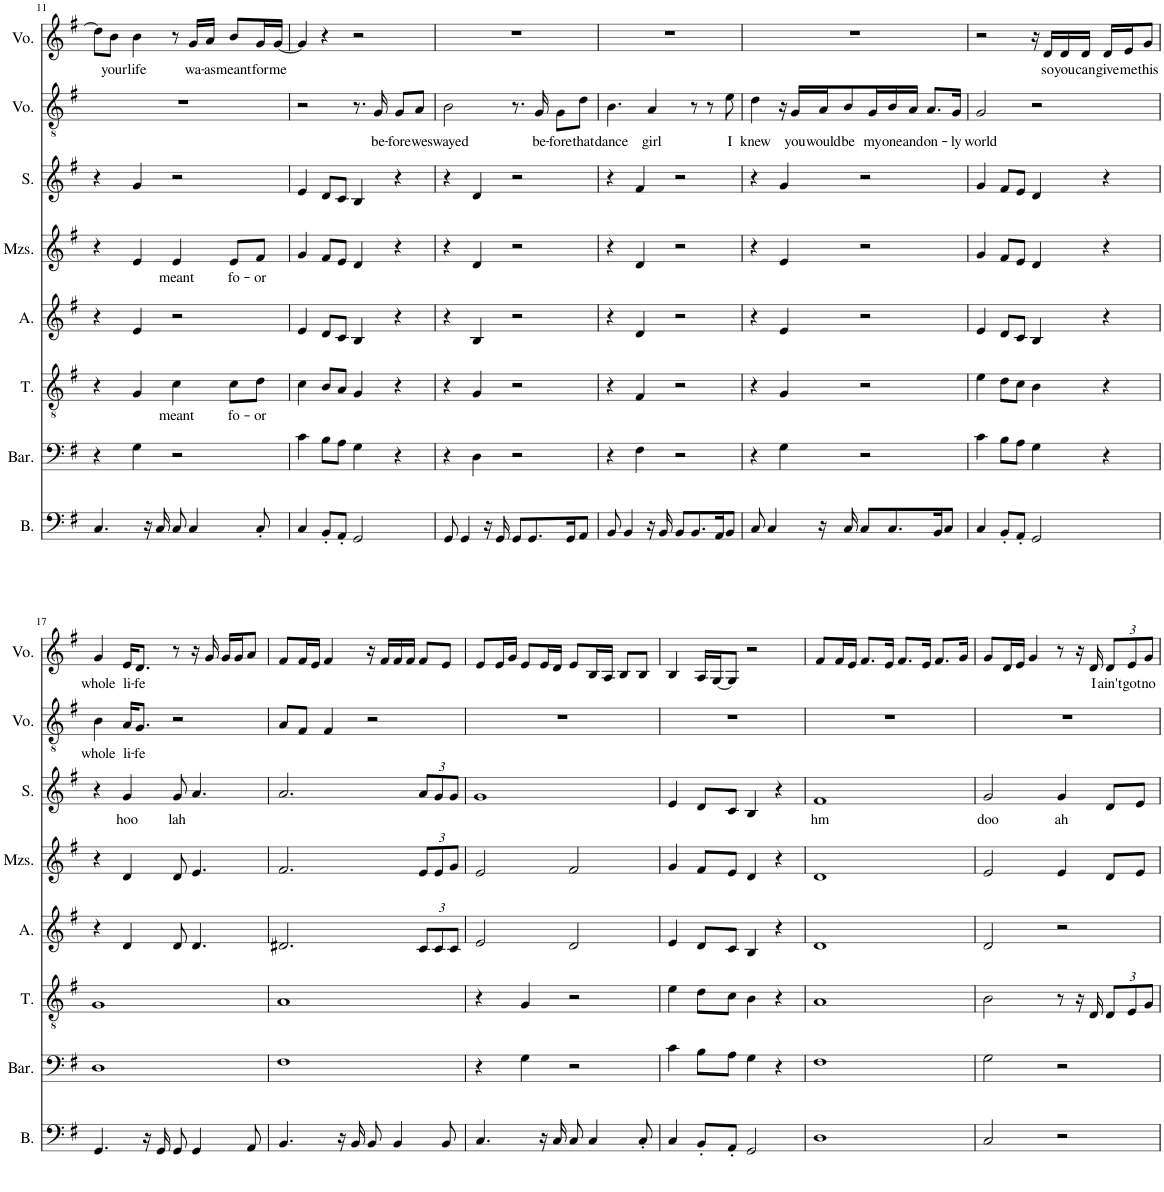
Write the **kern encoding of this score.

**kern	**kern	**kern	**text	**kern	**kern	**text	**kern	**text	**kern	**text	**kern	**text
*part8	*part7	*part6	*part6	*part5	*part4	*part4	*part3	*part3	*part2	*part2	*part1	*part1
*staff8	*staff7	*staff6	*staff6	*staff5	*staff4	*staff4	*staff3	*staff3	*staff2	*staff2	*staff1	*staff1
*I"Bass	*I"Baritone	*I"Tenor	*	*I"Alto	*I"Mezzo-soprano	*	*I"Soprano	*	*I"Voice	*	*I"Voice	*
*I'B.	*I'Bar.	*I'T.	*	*I'A.	*I'Mzs.	*	*I'S.	*	*I'Vo.	*	*I'Vo.	*
!!LO:PB:g=z
*clefF4	*clefF4	*clefGv2	*	*clefG2	*clefG2	*	*clefG2	*	*clefGv2	*	*clefG2	*
*k[f#]	*k[f#]	*k[f#]	*	*k[f#]	*k[f#]	*	*k[f#]	*	*k[f#]	*	*k[f#]	*
*M4/4	*M4/4	*M4/4	*	*M4/4	*M4/4	*	*M4/4	*	*M4/4	*	*M4/4	*
=11	=11	=11	=11	=11	=11	=11	=11	=11	=11	=11	=11	=11
4.C/	4r	4r	.	4r	4r	.	4r	.	1r	.	8dd\L]	.
!	!	!	!	!	!	!	!	!	!	!	!	!LO:LY:b
.	.	.	.	.	.	.	.	.	.	.	8b\J	your
!	!	!	!	!	!	!	!	!	!	!	!	!LO:LY:b
.	4G\	4G/	.	4e/	4e/	.	4g/	.	.	.	4b\	life
16r	.	.	.	.	.	.	.	.	.	.	.	.
16C/	.	.	.	.	.	.	.	.	.	.	.	.
!	!	!	!LO:LY:b	!	!	!LO:LY:b	!	!	!	!	!	!
8C/	2r	4c\	meant	2r	4e/	meant	2r	.	.	.	8r	.
!	!	!	!	!	!	!	!	!	!	!	!	!LO:LY:b
4C/	.	.	.	.	.	.	.	.	.	.	16g/LL	wa-
!	!	!	!	!	!	!	!	!	!	!	!	!LO:LY:b
.	.	.	.	.	.	.	.	.	.	.	16a/JJ	-as
!	!	!	!LO:LY:b	!	!	!LO:LY:b	!	!	!	!	!	!LO:LY:b
.	.	8c\L	fo-	.	8e/L	fo-	.	.	.	.	8b/L	meant
!	!	!	!LO:LY:b	!	!	!LO:LY:b	!	!	!	!	!	!LO:LY:b
8C'/	.	8d\J	-or	.	8f#/J	-or	.	.	.	.	16g/L	for
!	!	!	!	!	!	!	!	!	!	!	!	!LO:LY:b
.	.	.	.	.	.	.	.	.	.	.	[16g/JJ	me
=12	=12	=12	=12	=12	=12	=12	=12	=12	=12	=12	=12	=12
4C/	4c\	4c\	.	4e/	4g/	.	4e/	.	2r	.	4g/]	.
8BB'/L	8B\L	8B/L	.	8d/L	8f#/L	.	8d/L	.	.	.	4r	.
8AA'/J	8A\J	8A/J	.	8c/J	8e/J	.	8c/J	.	.	.	.	.
2GG/	4G\	4G/	.	4B/	4d/	.	4B/	.	8.r	.	2r	.
!	!	!	!	!	!	!	!	!	!	!LO:LY:b	!	!
.	.	.	.	.	.	.	.	.	16G/	be-	.	.
!	!	!	!	!	!	!	!	!	!	!LO:LY:b	!	!
.	4r	4r	.	4r	4r	.	4r	.	8G/L	-fore	.	.
!	!	!	!	!	!	!	!	!	!	!LO:LY:b	!	!
.	.	.	.	.	.	.	.	.	8A/J	we	.	.
=13	=13	=13	=13	=13	=13	=13	=13	=13	=13	=13	=13	=13
!	!	!	!	!	!	!	!	!	!	!LO:LY:b	!	!
8GG/	4r	4r	.	4r	4r	.	4r	.	2B\	swayed	1r	.
4GG/	.	.	.	.	.	.	.	.	.	.	.	.
.	4D\	4G/	.	4B/	4d/	.	4d/	.	.	.	.	.
16r	.	.	.	.	.	.	.	.	.	.	.	.
16GG/	.	.	.	.	.	.	.	.	.	.	.	.
8GG/L	2r	2r	.	2r	2r	.	2r	.	8.r	.	.	.
8.GG/	.	.	.	.	.	.	.	.	.	.	.	.
!	!	!	!	!	!	!	!	!	!	!LO:LY:b	!	!
.	.	.	.	.	.	.	.	.	16G/	be-	.	.
!	!	!	!	!	!	!	!	!	!	!LO:LY:b	!	!
.	.	.	.	.	.	.	.	.	8G\L	-fore	.	.
16GG/K	.	.	.	.	.	.	.	.	.	.	.	.
!	!	!	!	!	!	!	!	!	!	!LO:LY:b	!	!
8AA/J	.	.	.	.	.	.	.	.	8d\J	that	.	.
=14	=14	=14	=14	=14	=14	=14	=14	=14	=14	=14	=14	=14
!	!	!	!	!	!	!	!	!	!	!LO:LY:b	!	!
8BB/	4r	4r	.	4r	4r	.	4r	.	4.B\	dance	1r	.
4BB/	.	.	.	.	.	.	.	.	.	.	.	.
.	4F#\	4F#/	.	4d/	4d/	.	4f#/	.	.	.	.	.
!	!	!	!	!	!	!	!	!	!	!LO:LY:b	!	!
16r	.	.	.	.	.	.	.	.	4A/	girl	.	.
16BB/	.	.	.	.	.	.	.	.	.	.	.	.
8BB/L	2r	2r	.	2r	2r	.	2r	.	.	.	.	.
8.BB/	.	.	.	.	.	.	.	.	8r	.	.	.
.	.	.	.	.	.	.	.	.	8r	.	.	.
16AA/K	.	.	.	.	.	.	.	.	.	.	.	.
!	!	!	!	!	!	!	!	!	!	!LO:LY:b	!	!
8BB/J	.	.	.	.	.	.	.	.	8e\	I	.	.
=15	=15	=15	=15	=15	=15	=15	=15	=15	=15	=15	=15	=15
!	!	!	!	!	!	!	!	!	!	!LO:LY:b	!	!
8C/	4r	4r	.	4r	4r	.	4r	.	4d\	knew	1r	.
4C/	.	.	.	.	.	.	.	.	.	.	.	.
.	4G\	4G/	.	4e/	4e/	.	4g/	.	16r	.	.	.
!	!	!	!	!	!	!	!	!	!	!LO:LY:b	!	!
.	.	.	.	.	.	.	.	.	16G/LL	you	.	.
!	!	!	!	!	!	!	!	!	!	!LO:LY:b	!	!
16r	.	.	.	.	.	.	.	.	16A/J	would	.	.
!	!	!	!	!	!	!	!	!	!	!LO:LY:b	!	!
16C/	.	.	.	.	.	.	.	.	8B/	be	.	.
8C/L	2r	2r	.	2r	2r	.	2r	.	.	.	.	.
!	!	!	!	!	!	!	!	!	!	!LO:LY:b	!	!
.	.	.	.	.	.	.	.	.	16G/L	my	.	.
!	!	!	!	!	!	!	!	!	!	!LO:LY:b	!	!
8.C/	.	.	.	.	.	.	.	.	16B/	one	.	.
!	!	!	!	!	!	!	!	!	!	!LO:LY:b	!	!
.	.	.	.	.	.	.	.	.	16A/JJ	and	.	.
!	!	!	!	!	!	!	!	!	!	!LO:LY:b	!	!
.	.	.	.	.	.	.	.	.	8.A/L	on-	.	.
16BB/K	.	.	.	.	.	.	.	.	.	.	.	.
8C/J	.	.	.	.	.	.	.	.	.	.	.	.
!	!	!	!	!	!	!	!	!	!	!LO:LY:b	!	!
.	.	.	.	.	.	.	.	.	16G/Jk	-ly	.	.
=16	=16	=16	=16	=16	=16	=16	=16	=16	=16	=16	=16	=16
!	!	!	!	!	!	!	!	!	!	!LO:LY:b	!	!
4C/	4c\	4e\	.	4e/	4g/	.	4g/	.	2G/	world	2r	.
8BB'/L	8B\L	8d\L	.	8d/L	8f#/L	.	8f#/L	.	.	.	.	.
8AA'/J	8A\J	8c\J	.	8c/J	8e/J	.	8e/J	.	.	.	.	.
2GG/	4G\	4B\	.	4B/	4d/	.	4d/	.	2r	.	16r	.
!	!	!	!	!	!	!	!	!	!	!	!	!LO:LY:b
.	.	.	.	.	.	.	.	.	.	.	16d/LL	so
!	!	!	!	!	!	!	!	!	!	!	!	!LO:LY:b
.	.	.	.	.	.	.	.	.	.	.	16d/	you
!	!	!	!	!	!	!	!	!	!	!	!	!LO:LY:b
.	.	.	.	.	.	.	.	.	.	.	16d/JJ	can
!	!	!	!	!	!	!	!	!	!	!	!	!LO:LY:b
.	4r	4r	.	4r	4r	.	4r	.	.	.	16d/LL	give
!	!	!	!	!	!	!	!	!	!	!	!	!LO:LY:b
.	.	.	.	.	.	.	.	.	.	.	16e/J	me
!	!	!	!	!	!	!	!	!	!	!	!	!LO:LY:b
.	.	.	.	.	.	.	.	.	.	.	8g/J	this
!!LO:LB:g=z
=17	=17	=17	=17	=17	=17	=17	=17	=17	=17	=17	=17	=17
!	!	!	!	!	!	!	!	!	!	!LO:LY:b	!	!LO:LY:b
4.GG/	1D	1G	.	4r	4r	.	4r	.	4B\	whole	4g/	whole
!	!	!	!	!	!	!	!	!LO:LY:b	!	!LO:LY:b	!	!LO:LY:b
.	.	.	.	4d/	4d/	.	4g/	hoo	16A/KL	li-	16e/KL	li-
!	!	!	!	!	!	!	!	!	!	!LO:LY:b	!	!LO:LY:b
.	.	.	.	.	.	.	.	.	8.G/J	-fe	8.d/J	-fe
16r	.	.	.	.	.	.	.	.	.	.	.	.
16GG/	.	.	.	.	.	.	.	.	.	.	.	.
!	!	!	!	!	!	!	!	!LO:LY:b	!	!	!	!
8GG/	.	.	.	8d/	8d/	.	8g/	lah	2r	.	8r	.
4GG/	.	.	.	4.d/	4.e/	.	4.a/	.	.	.	16r	.
.	.	.	.	.	.	.	.	.	.	.	16g/	.
.	.	.	.	.	.	.	.	.	.	.	16g/LL	.
.	.	.	.	.	.	.	.	.	.	.	16g/J	.
8AA/	.	.	.	.	.	.	.	.	.	.	8a/J	.
=18	=18	=18	=18	=18	=18	=18	=18	=18	=18	=18	=18	=18
4.BB/	1F#	1A	.	2.d#X/	2.f#/	.	2.a/	.	8A/L	.	8f#/L	.
.	.	.	.	.	.	.	.	.	8F#/J	.	16f#/L	.
.	.	.	.	.	.	.	.	.	.	.	16e/JJ	.
.	.	.	.	.	.	.	.	.	4F#/	.	4f#/	.
16r	.	.	.	.	.	.	.	.	.	.	.	.
16BB/	.	.	.	.	.	.	.	.	.	.	.	.
8BB/	.	.	.	.	.	.	.	.	2r	.	16r	.
.	.	.	.	.	.	.	.	.	.	.	16f#/LL	.
4BB/	.	.	.	.	.	.	.	.	.	.	16f#/	.
.	.	.	.	.	.	.	.	.	.	.	16f#/JJ	.
*	*	*	*	*Xbrackettup	*Xbrackettup	*	*Xbrackettup	*	*	*	*	*
.	.	.	.	12c/L	12e/L	.	12a/L	.	.	.	8f#/L	.
.	.	.	.	12c/	12e/	.	12g/	.	.	.	.	.
8BB/	.	.	.	.	.	.	.	.	.	.	8e/J	.
.	.	.	.	12c/J	12g/J	.	12g/J	.	.	.	.	.
=19	=19	=19	=19	=19	=19	=19	=19	=19	=19	=19	=19	=19
4.C/	4r	4r	.	2e/	2e/	.	1g	.	1r	.	8e/L	.
.	.	.	.	.	.	.	.	.	.	.	16e/L	.
.	.	.	.	.	.	.	.	.	.	.	16g/JJ	.
.	4G\	4G/	.	.	.	.	.	.	.	.	8e/L	.
16r	.	.	.	.	.	.	.	.	.	.	16e/L	.
16C/	.	.	.	.	.	.	.	.	.	.	16d/JJ	.
8C/	2r	2r	.	2d/	2f#/	.	.	.	.	.	8e/L	.
4C/	.	.	.	.	.	.	.	.	.	.	16B/L	.
.	.	.	.	.	.	.	.	.	.	.	16A/JJ	.
.	.	.	.	.	.	.	.	.	.	.	8B/L	.
8C'/	.	.	.	.	.	.	.	.	.	.	8B/J	.
=20	=20	=20	=20	=20	=20	=20	=20	=20	=20	=20	=20	=20
4C/	4c\	4e\	.	4e/	4g/	.	4e/	.	1r	.	4B/	.
8BB'/L	8B\L	8d\L	.	8d/L	8f#/L	.	8d/L	.	.	.	16A/LL	.
.	.	.	.	.	.	.	.	.	.	.	[16G/J	.
8AA'/J	8A\J	8c\J	.	8c/J	8e/J	.	8c/J	.	.	.	8G/J]	.
2GG/	4G\	4B\	.	4B/	4d/	.	4B/	.	.	.	2r	.
.	4r	4r	.	4r	4r	.	4r	.	.	.	.	.
=21	=21	=21	=21	=21	=21	=21	=21	=21	=21	=21	=21	=21
!	!	!	!	!	!	!	!	!LO:LY:b	!	!	!	!
1D	1F#	1A	.	1d	1d	.	1f#	hm	1r	.	8f#/L	.
.	.	.	.	.	.	.	.	.	.	.	16f#/L	.
.	.	.	.	.	.	.	.	.	.	.	16e/JJ	.
.	.	.	.	.	.	.	.	.	.	.	8.f#/L	.
.	.	.	.	.	.	.	.	.	.	.	16e/Jk	.
.	.	.	.	.	.	.	.	.	.	.	8.f#/L	.
.	.	.	.	.	.	.	.	.	.	.	16e/Jk	.
.	.	.	.	.	.	.	.	.	.	.	8.f#/L	.
.	.	.	.	.	.	.	.	.	.	.	16g/Jk	.
=22	=22	=22	=22	=22	=22	=22	=22	=22	=22	=22	=22	=22
!	!	!	!	!	!	!	!	!LO:LY:b	!	!	!	!
2C/	2G\	2B\	.	2d/	2e/	.	2g/	doo	1r	.	8g/L	.
.	.	.	.	.	.	.	.	.	.	.	16d/L	.
.	.	.	.	.	.	.	.	.	.	.	16e/JJ	.
.	.	.	.	.	.	.	.	.	.	.	4g/	.
!	!	!	!	!	!	!	!	!LO:LY:b	!	!	!	!
2r	2r	8r	.	2r	4e/	.	4g/	ah	.	.	8r	.
.	.	16r	.	.	.	.	.	.	.	.	16r	.
!	!	!	!	!	!	!	!	!	!	!	!	!LO:LY:b
.	.	16D/	.	.	.	.	.	.	.	.	16d/	I
*	*	*Xbrackettup	*	*	*	*	*	*	*	*	*Xbrackettup	*
!	!	!	!	!	!	!	!	!	!	!	!	!LO:LY:b
.	.	12D/L	.	.	8d/L	.	8d/L	.	.	.	12d/L	ain't
!	!	!	!	!	!	!	!	!	!	!	!	!LO:LY:b
.	.	12E/	.	.	.	.	.	.	.	.	12e/	got
.	.	.	.	.	8e/J	.	8e/J	.	.	.	.	.
!	!	!	!	!	!	!	!	!	!	!	!	!LO:LY:b
.	.	12G/J	.	.	.	.	.	.	.	.	12g/J	no
=	=	=	=	=	=	=	=	=	=	=	=	=
*-	*-	*-	*-	*-	*-	*-	*-	*-	*-	*-	*-	*-
